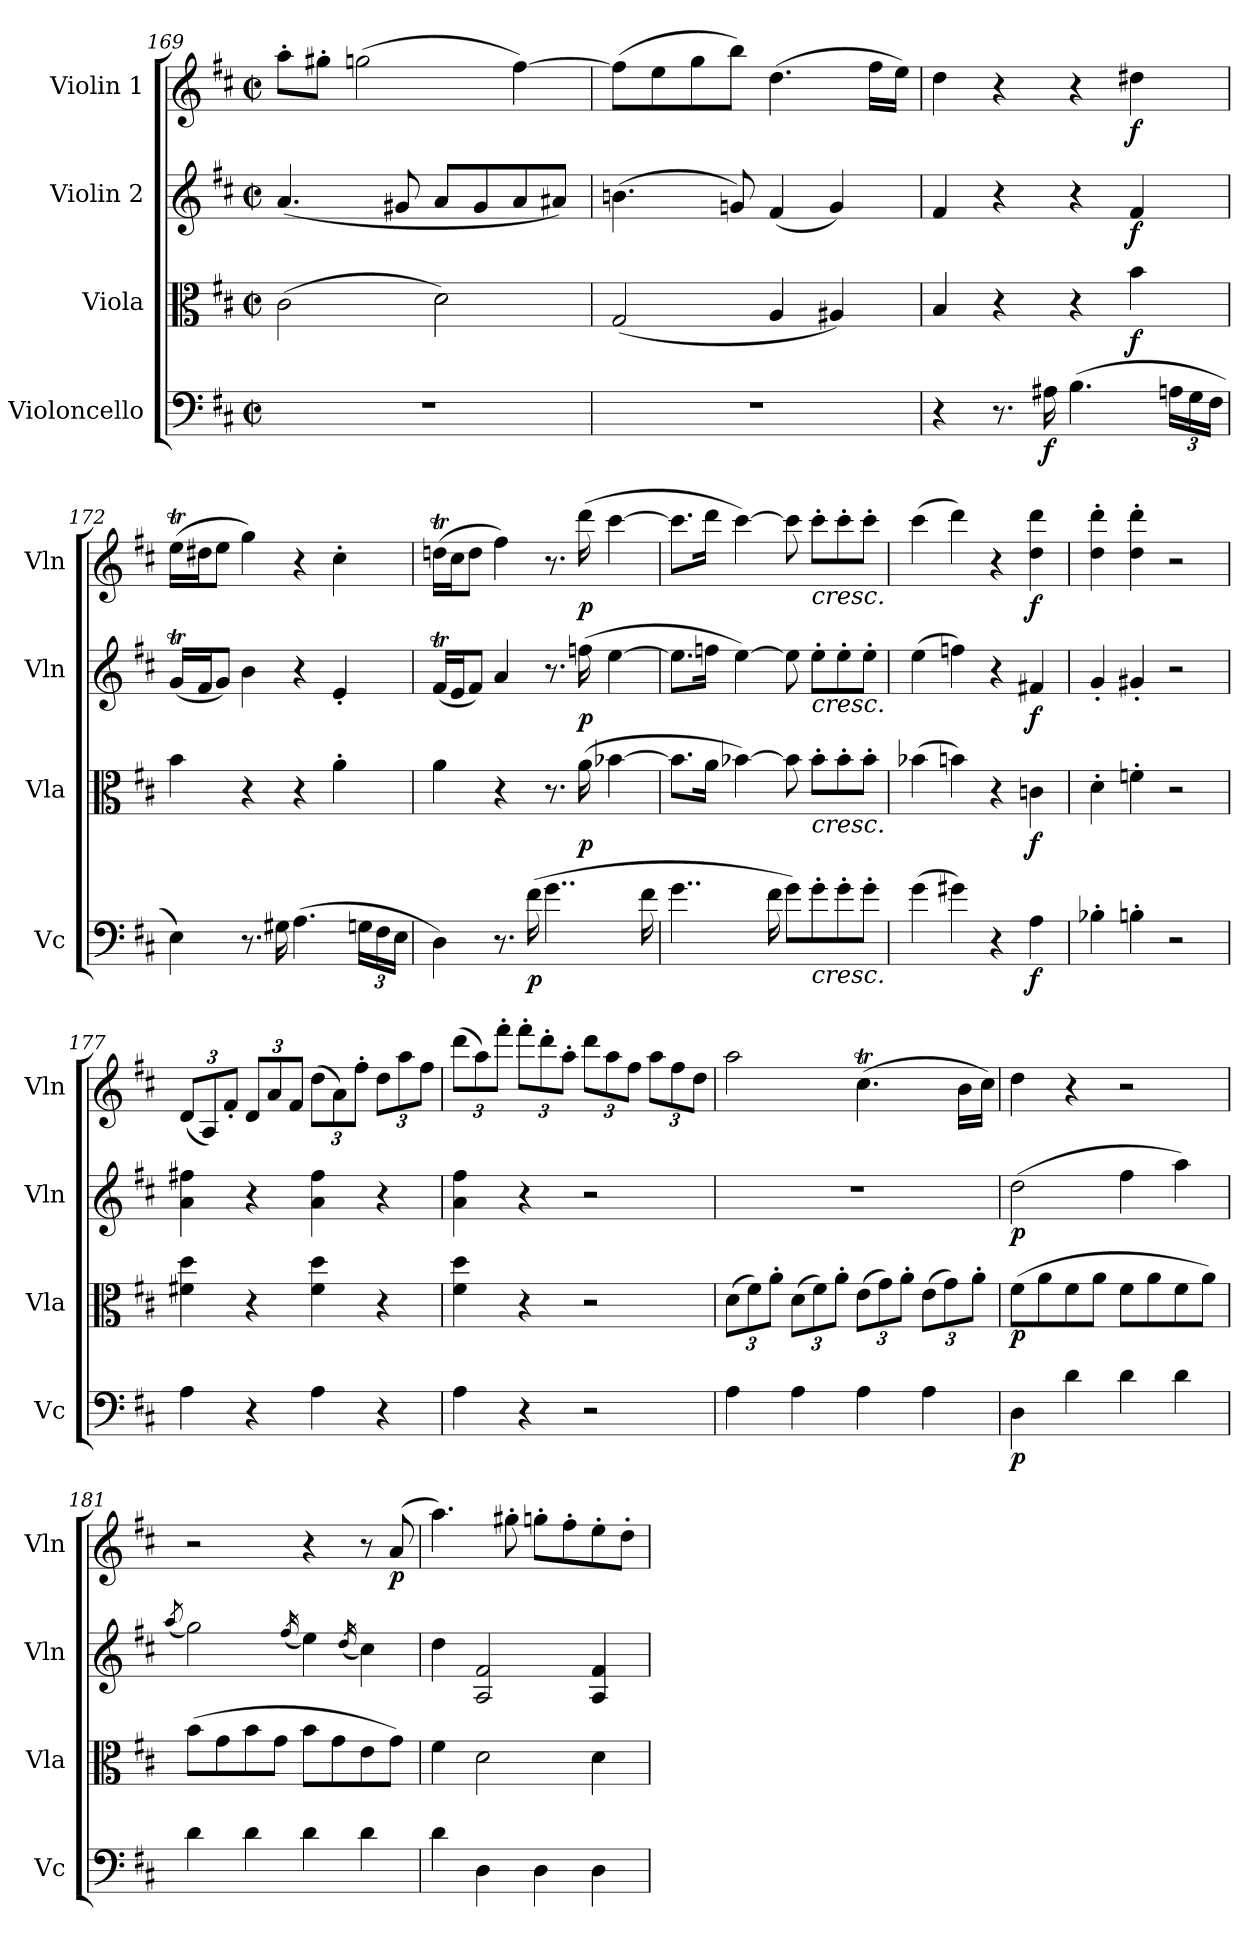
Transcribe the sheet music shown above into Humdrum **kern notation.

**kern	**dynam	**kern	**dynam	**kern	**dynam	**kern	**dynam
*part4	*part4	*part3	*part3	*part2	*part2	*part1	*part1
*staff4	*staff4	*staff3	*staff3	*staff2	*staff2	*staff1	*staff1
*I"Violoncello	*	*I"Viola	*	*I"Violin 2	*	*I"Violin 1	*
*I'Vc	*	*I'Vla	*	*I'Vln	*	*I'Vln	*
*clefF4	*	*clefC3	*	*clefG2	*	*clefG2	*
*k[f#c#]	*	*k[f#c#]	*	*k[f#c#]	*	*k[f#c#]	*
*M2/2	*	*M2/2	*	*M2/2	*	*M2/2	*
*met(c|)	*	*met(c|)	*	*met(c|)	*	*met(c|)	*
=169	=169	=169	=169	=169	=169	=169	=169
1r	.	(2c#\	.	(4.a/	.	8aa'\L	.
.	.	.	.	.	.	8gg#X'\J	.
.	.	.	.	.	.	(2ggn\	.
.	.	.	.	8g#X/	.	.	.
.	.	2d\)	.	8a/L	.	.	.
.	.	.	.	8g#/	.	.	.
.	.	.	.	8a/	.	[4ff#\)	.
.	.	.	.	8a#X/J)	.	.	.
=170	=170	=170	=170	=170	=170	=170	=170
1r	.	(2G/	.	(4.bn\	.	(8ff#\L]	.
.	.	.	.	.	.	8ee\	.
.	.	.	.	.	.	8gg\	.
.	.	.	.	8gn/)	.	8bb\J)	.
.	.	4A/	.	(4f#/	.	(4.dd\	.
.	.	4A#X/)	.	4g/)	.	.	.
.	.	.	.	.	.	16ff#\LL	.
.	.	.	.	.	.	16ee\JJ)	.
!!LO:LB:g=z
=171	=171	=171	=171	=171	=171	=171	=171
4r	.	4B/	.	4f#/	.	4dd\	.
8.r	.	4r	.	4r	.	4r	.
!	!LO:DY:b	!	!	!	!	!	!
16A#X\	f	.	.	.	.	.	.
(4.B\	.	4r	.	4r	.	4r	.
!	!	!	!LO:DY:b	!	!LO:DY:b	!	!LO:DY:b
.	.	4b\	f	4f#/	f	4dd#X\	f
*Xbrackettup	*	*	*	*	*	*	*
24An\LL	.	.	.	.	.	.	.
24G\	.	.	.	.	.	.	.
24F#\JJ	.	.	.	.	.	.	.
=172	=172	=172	=172	=172	=172	=172	=172
4E\)	.	4b\	.	(16gT/LL	.	(16eeT\LL	.
.	.	.	.	16f#/J	.	16dd#X\J	.
.	.	.	.	8g/J)	.	8ee\J	.
8.r	.	4r	.	4b\	.	4gg\)	.
16G#X\	.	.	.	.	.	.	.
(4.A\	.	4r	.	4r	.	4r	.
.	.	4a'\	.	4e'/	.	4cc#'\	.
24Gn\LL	.	.	.	.	.	.	.
24F#\	.	.	.	.	.	.	.
24E\JJ	.	.	.	.	.	.	.
=173	=173	=173	=173	=173	=173	=173	=173
4D\)	.	4a\	.	(16f#t/LL	.	(16ddnT\LL	.
.	.	.	.	16e/J	.	16cc#\J	.
.	.	.	.	8f#/J)	.	8dd\J	.
8.r	.	4r	.	4a/	.	4ff#\)	.
!	!LO:DY:b	!	!	!	!	!	!
(16f#\	p	.	.	.	.	.	.
4..g\	.	8.r	.	8.r	.	8.r	.
!	!	!	!LO:DY:b	!	!LO:DY:b	!	!LO:DY:b
.	.	(16a\	p	(16ffn\	p	(16ddd\	p
.	.	[4b-X\	.	[4ee\	.	[4ccc#\	.
16f#\	.	.	.	.	.	.	.
=174	=174	=174	=174	=174	=174	=174	=174
4..g\	.	8.b-\L]	.	8.ee\L]	.	8.ccc#\L]	.
.	.	16a\Jk	.	16ffn\Jk	.	16ddd\Jk	.
.	.	[4b-X\)	.	[4ee\)	.	[4ccc#\)	.
16f#\	.	.	.	.	.	.	.
8g\L)	.	8b-\]	.	8ee\]	.	8ccc#\]	.
!	!	!	!	!	!	!LO:TX:b:i:t=cresc.	!
!	!	!	!	!LO:TX:b:i:t=cresc.	!	!	!
!	!	!LO:TX:b:i:t=cresc.	!	!	!	!	!
!LO:TX:b:i:t=cresc.	!	!	!	!	!	!	!
8g'\	.	8b-'\L	.	8ee'\L	.	8ccc#'\L	.
8g'\	.	8b-'\	.	8ee'\	.	8ccc#'\	.
8g'\J	.	8b-'\J	.	8ee'\J	.	8ccc#'\J	.
=175	=175	=175	=175	=175	=175	=175	=175
(4g\	.	(4b-X\	.	(4ee\	.	(4ccc#\	.
4g#X\)	.	4bn\)	.	4ffn\)	.	4ddd\)	.
4r	.	4r	.	4r	.	4r	.
!	!LO:DY:b	!	!LO:DY:b	!	!LO:DY:b	!	!LO:DY:b
4A\	f	4cn\	f	4f#X/	f	4dd\ 4ddd\	f
=176	=176	=176	=176	=176	=176	=176	=176
4B-X'\	.	4d'\	.	4g'/	.	4dd\' 4ddd\'	.
4Bn'\	.	4fn'\	.	4g#X'/	.	4dd\' 4ddd\'	.
2r	.	2r	.	2r	.	2r	.
=177	=177	=177	=177	=177	=177	=177	=177
*	*	*	*	*	*	*Xbrackettup	*
4A\	.	4f#X\ 4dd\	.	4a\ 4ff#X\	.	(12d/L	.
.	.	.	.	.	.	12A/)	.
.	.	.	.	.	.	12f#'/J	.
4r	.	4r	.	4r	.	12d/L	.
.	.	.	.	.	.	12a/	.
.	.	.	.	.	.	12f#/J	.
4A\	.	4f#\ 4dd\	.	4a\ 4ff#\	.	(12dd\L	.
.	.	.	.	.	.	12a\)	.
.	.	.	.	.	.	12ff#'\J	.
4r	.	4r	.	4r	.	12dd\L	.
.	.	.	.	.	.	12aa\	.
.	.	.	.	.	.	12ff#\J	.
!!LO:LB:g=z
=178	=178	=178	=178	=178	=178	=178	=178
4A\	.	4f#\ 4dd\	.	4a\ 4ff#\	.	(12ddd\L	.
.	.	.	.	.	.	12aa\)	.
.	.	.	.	.	.	12fff#'\J	.
4r	.	4r	.	4r	.	12fff#'\L	.
.	.	.	.	.	.	12ddd'\	.
.	.	.	.	.	.	12aa'\J	.
2r	.	2r	.	2r	.	12ddd\L	.
.	.	.	.	.	.	12aa\	.
.	.	.	.	.	.	12ff#\J	.
.	.	.	.	.	.	12aa\L	.
.	.	.	.	.	.	12ff#\	.
.	.	.	.	.	.	12dd\J	.
!!LO:LB:g=z
=179	=179	=179	=179	=179	=179	=179	=179
*	*	*Xbrackettup	*	*	*	*	*
4A\	.	(12d\L	.	1r	.	2aa\	.
.	.	12f#\)	.	.	.	.	.
.	.	12a'\J	.	.	.	.	.
4A\	.	(12d\L	.	.	.	.	.
.	.	12f#\)	.	.	.	.	.
.	.	12a'\J	.	.	.	.	.
4A\	.	(12e\L	.	.	.	(4.cc#t\	.
.	.	12g\)	.	.	.	.	.
.	.	12a'\J	.	.	.	.	.
4A\	.	(12e\L	.	.	.	.	.
.	.	12g\)	.	.	.	.	.
.	.	.	.	.	.	16b\LL	.
.	.	12a'\J	.	.	.	.	.
.	.	.	.	.	.	16cc#\JJ)	.
=180	=180	=180	=180	=180	=180	=180	=180
!	!LO:DY:b	!	!LO:DY:b	!	!LO:DY:b	!	!
4D\	p	(8f#\L	p	(2dd\	p	4dd\	.
.	.	8a\	.	.	.	.	.
4d\	.	8f#\	.	.	.	4r	.
.	.	8a\J	.	.	.	.	.
4d\	.	8f#\L	.	4ff#\	.	2r	.
.	.	8a\	.	.	.	.	.
4d\	.	8f#\	.	4aa\)	.	.	.
.	.	8a\J)	.	.	.	.	.
=181	=181	=181	=181	=181	=181	=181	=181
.	.	.	.	(8qaa/	.	.	.
4d\	.	(8b\L	.	2gg\)	.	2r	.
.	.	8g\	.	.	.	.	.
4d\	.	8b\	.	.	.	.	.
.	.	8g\J	.	.	.	.	.
.	.	.	.	(16qff#/	.	.	.
4d\	.	8b\L	.	4ee\)	.	4r	.
.	.	8g\	.	.	.	.	.
.	.	.	.	(16qdd/	.	.	.
4d\	.	8e\	.	4cc#\)	.	8r	.
!	!	!	!	!	!	!	!LO:DY:b
.	.	8g\J)	.	.	.	(8a/	p
=182	=182	=182	=182	=182	=182	=182	=182
4d\	.	4f#\	.	4dd\	.	4.aa\)	.
4D\	.	2d\	.	2A/ 2f#/	.	.	.
.	.	.	.	.	.	8gg#X'\	.
4D\	.	.	.	.	.	8ggn'\L	.
.	.	.	.	.	.	8ff#'\	.
4D\	.	4d\	.	4A/ 4f#/	.	8ee'\	.
.	.	.	.	.	.	8dd'\J	.
=	=	=	=	=	=	=	=
*-	*-	*-	*-	*-	*-	*-	*-
